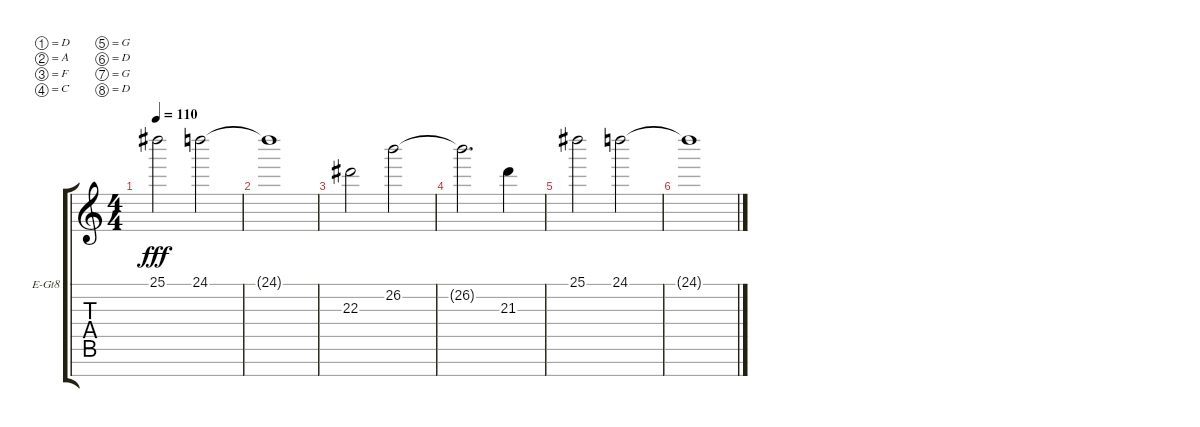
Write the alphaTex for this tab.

\bracketExtendMode groupsimilarinstruments
\firstSystemTrackNameOrientation horizontal
\otherSystemsTrackNameOrientation horizontal
\track ("Tape Delay" "E-Gt8") {instrument overdrivenguitar}
\staff {score tabs}
\tuning (D4 A3 F3 C3 G2 D2 G1 D1)
\ts (4 4)
\tempo 110
\clef g2
\ks c
25.1.2{dy fff} 24.1.2 |
24.1{t}.1 |
22.3.2 26.2.2 |
26.2{t}.2{d} 21.3.4 |
25.1.2 24.1.2 |
24.1{t}.1
